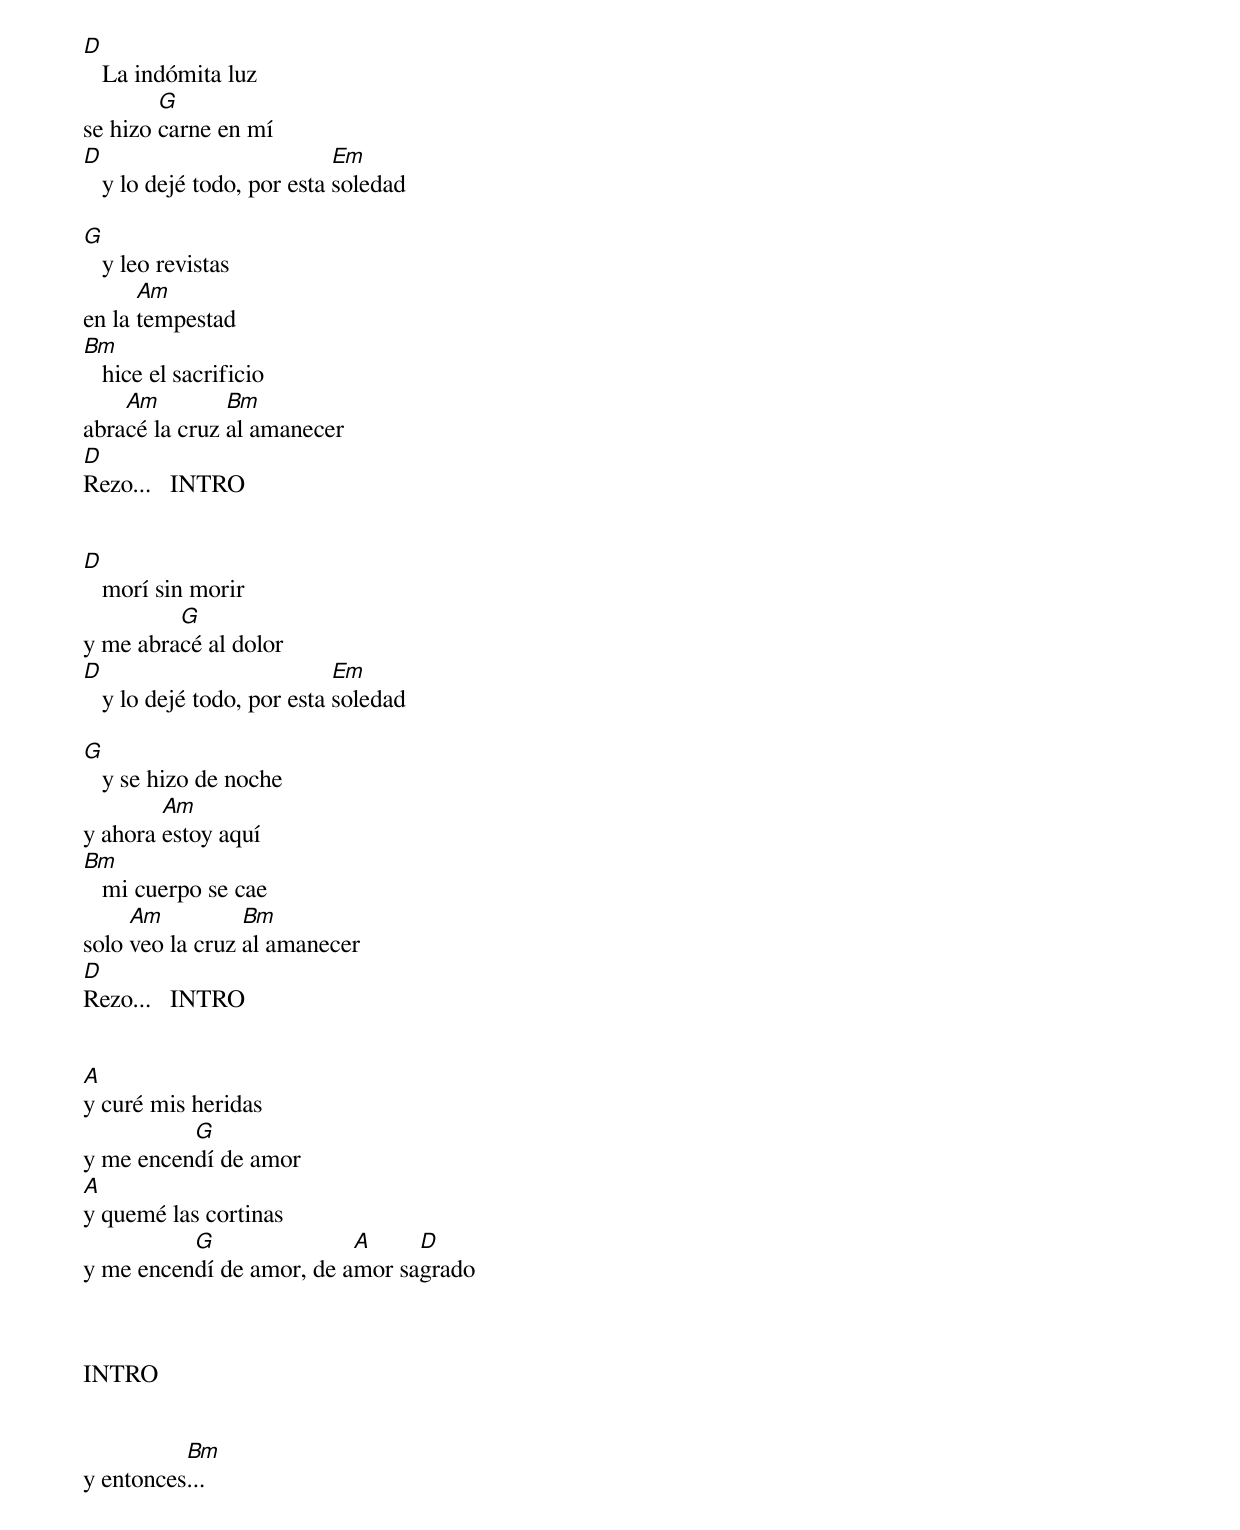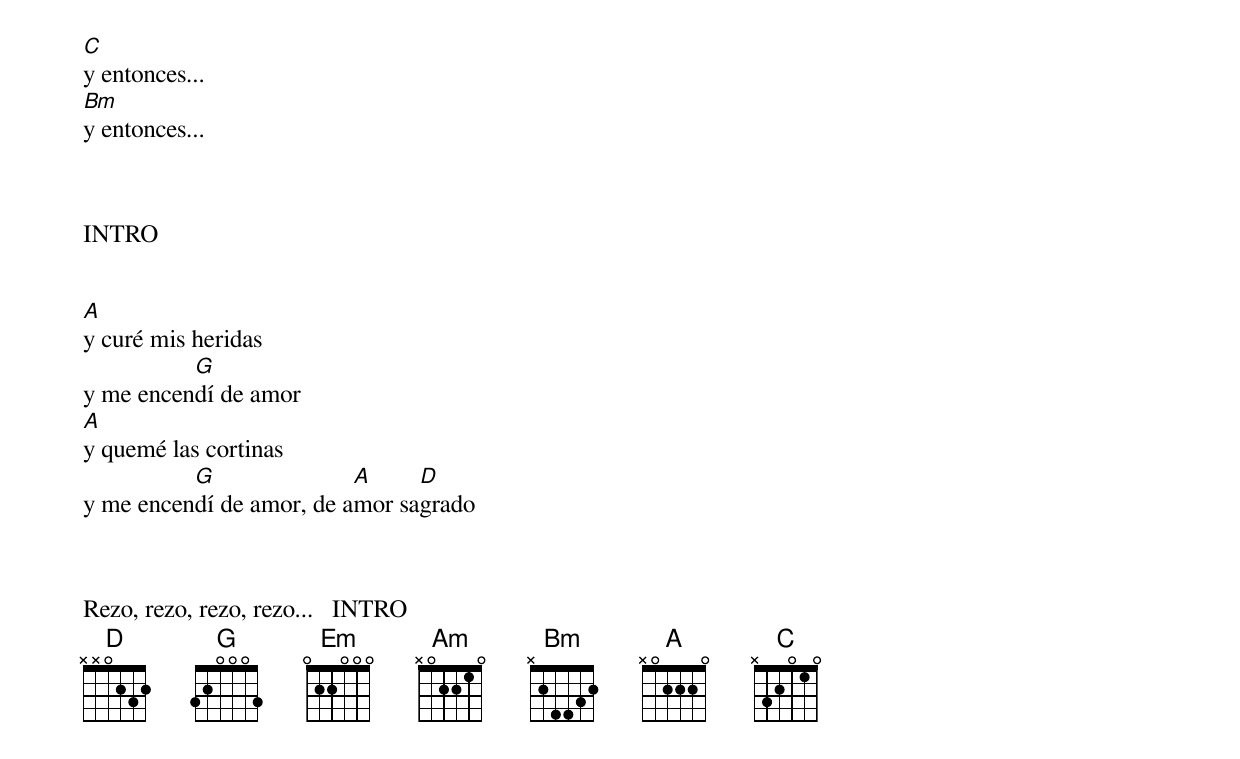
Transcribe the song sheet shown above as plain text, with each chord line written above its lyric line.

D
   La indómita luz
        G
se hizo carne en mí
D                           Em
   y lo dejé todo, por esta soledad

G
   y leo revistas
      Am
en la tempestad
Bm
   hice el sacrificio
    Am         Bm
abracé la cruz al amanecer
D
Rezo...   INTRO


D
   morí sin morir
         G
y me abracé al dolor
D                           Em
   y lo dejé todo, por esta soledad

G
   y se hizo de noche
        Am
y ahora estoy aquí
Bm
   mi cuerpo se cae
     Am          Bm
solo veo la cruz al amanecer
D
Rezo...   INTRO


A
y curé mis heridas
          G
y me encendí de amor
A
y quemé las cortinas
          G               A     D
y me encendí de amor, de amor sagrado



INTRO


          Bm
y entonces...
C
y entonces...
Bm
y entonces...



INTRO


A
y curé mis heridas
          G
y me encendí de amor
A
y quemé las cortinas
          G               A     D
y me encendí de amor, de amor sagrado



Rezo, rezo, rezo, rezo...   INTRO
